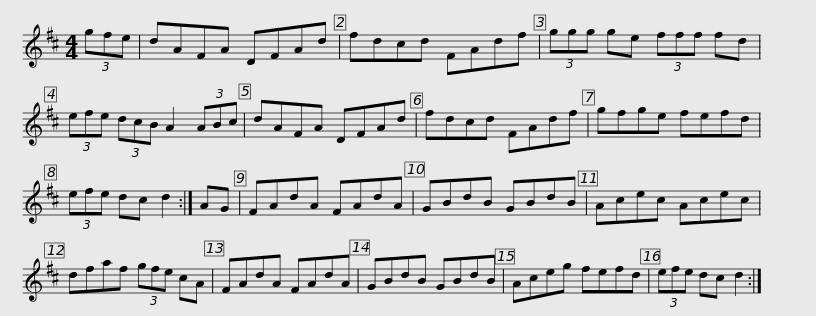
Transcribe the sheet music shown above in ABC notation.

X:1
L:1/8
M:4/4
I:linebreak $
K:D
V:1 treble
V:1
 (3gfe | dAFA DFAd | fdcd FAdf | (3ggg ge (3fff fd | (3efe (3dcB A2 (3ABc |$ %5
 dAFA DFAd | fdcd FAdf | gfge fefd | (3efe dc d2 :| AG | %10
 FAdA FAdA |$ GBdB GBdB | Acec Acec | dfaf (3gfe cA | FAdA FAdA | %15
 GBdB GBdB |$ Aceg fefd | (3efe dc d2 :| %18
